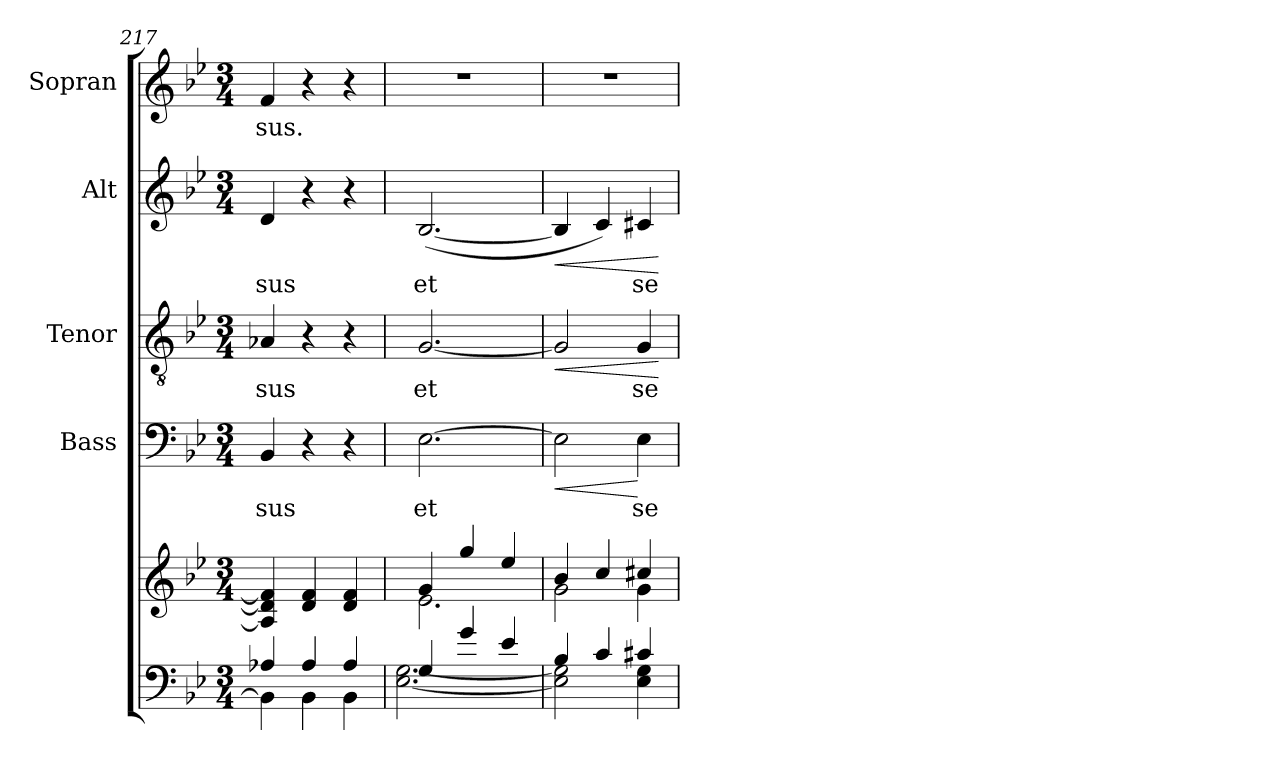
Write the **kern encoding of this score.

**kern	**kern	**kern	**text	**dynam	**kern	**text	**dynam	**kern	**text	**dynam	**kern	**text
*part5	*part5	*part4	*part4	*part4	*part3	*part3	*part3	*part2	*part2	*part2	*part1	*part1
*staff6	*staff5	*staff4	*staff4	*staff4	*staff3	*staff3	*staff3	*staff2	*staff2	*staff2	*staff1	*staff1
*	*	*I"Bass	*	*	*I"Tenor	*	*	*I"Alt	*	*	*I"Sopran	*
*	*	*I'B.	*	*	*I'T.	*	*	*I'A.	*	*	*I'S.	*
*clefF4	*clefG2	*clefF4	*	*	*clefGv2	*	*	*clefG2	*	*	*clefG2	*
*k[b-e-]	*k[b-e-]	*k[b-e-]	*	*	*k[b-e-]	*	*	*k[b-e-]	*	*	*k[b-e-]	*
*B-:	*B-:	*B-:	*	*	*B-:	*	*	*B-:	*	*	*B-:	*
*M3/4	*M3/4	*M3/4	*	*	*M3/4	*	*	*M3/4	*	*	*M3/4	*
=217	=217	=217	=217	=217	=217	=217	=217	=217	=217	=217	=217	=217
*^	*	*	*	*	*	*	*	*	*	*	*	*
!	!	!	!	!LO:LY:b	!	!	!LO:LY:b	!	!	!LO:LY:b	!	!	!LO:LY:b
4A-X/	4BB-\]	4A-/] 4d/] 4f/]	4BB-/	-sus	.	4A-X/	-sus	.	4d/	-sus	.	4f/	-sus.
4A-/	4BB-\	4d/ 4f/	4r	.	.	4r	.	.	4r	.	.	4r	.
4A-/	4BB-\	4d/ 4f/	4r	.	.	4r	.	.	4r	.	.	4r	.
=218	=218	=218	=218	=218	=218	=218	=218	=218	=218	=218	=218	=218	=218
*	*	*^	*	*	*	*	*	*	*	*	*	*	*
!	!	!	!	!	!LO:LY:b	!	!	!LO:LY:b	!	!	!LO:LY:b	!	!	!
4G/	[<2.E-\ [<2.G\	4g/	2.e-\	[2.E-\	et	.	[2.G/	et	.	(<[2.B-/	et	.	2.r	.
4g/	.	4gg/	.	.	.	.	.	.	.	.	.	.	.	.
4e-/	.	4ee-/	.	.	.	.	.	.	.	.	.	.	.	.
=219	=219	=219	=219	=219	=219	=219	=219	=219	=219	=219	=219	=219	=219	=219
!	!	!	!	!	!	!LO:HP:b	!	!	!LO:HP:b	!	!	!LO:HP:b	!	!
4B-/	2E-\] 2G\]	4b-/	2g\	2E-\]	.	<	2G/]	.	<	4B-/]	.	<	2.r	.
4c/	.	4cc/	.	.	.	.	.	.	.	4c/)	.	.	.	.
!	!	!	!	!	!LO:LY:b	!	!	!LO:LY:b	!	!	!LO:LY:b	!	!	!
4c#X/	4E-\ 4G\	4cc#X/	4g\	4E-\	se-	[	4G/	se-	.	4c#X/	se-	.	.	.
*v	*v	*	*	*	*	*	*	*	*	*	*	*	*	*
*	*v	*v	*	*	*	*	*	*	*	*	*	*	*
.	.	.	.	.	.	.	[	.	.	[	.	.
=	=	=	=	=	=	=	=	=	=	=	=	=
*-	*-	*-	*-	*-	*-	*-	*-	*-	*-	*-	*-	*-
